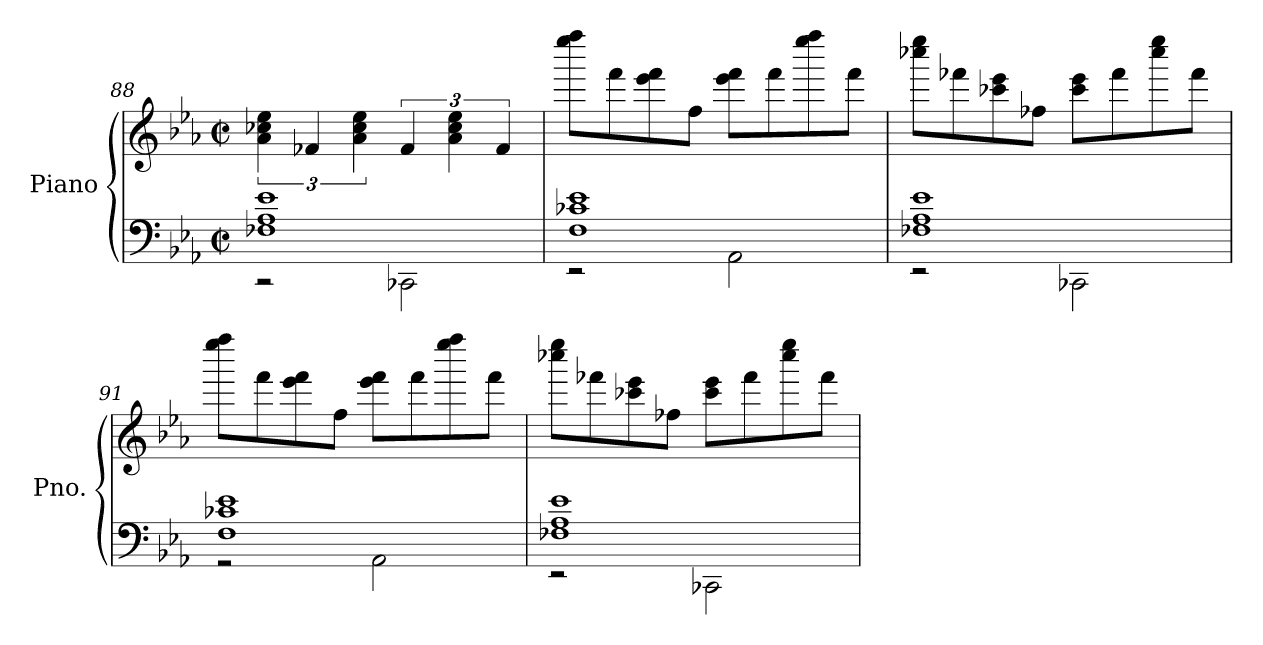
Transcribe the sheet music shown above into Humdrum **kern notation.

**kern	**kern
*part1	*part1
*staff2	*staff1
*I"Piano	*
*I'Pno.	*
*clefF4	*clefG2
*k[b-e-a-]	*k[b-e-a-]
*M2/2	*M2/2
*met(c|)	*met(c|)
=88	=88
*^	*
1F-X 1A- 1e-	2r	6a-\ 6cc-X\ 6ee-\
.	.	6f-X/
.	.	6a-\ 6cc-\ 6ee-\
.	2CC-X\	6f-/
.	.	6a-\ 6cc-\ 6ee-\
.	.	6f-/
=89	=89	=89
1F 1c-X 1e-	2r	8eeee-\ 8ffff\L
.	.	8fff\
.	.	8eee-\ 8fff\
.	.	8ff\J
.	2AA-\	8eee-\ 8fff\L
.	.	8fff\
.	.	8eeee-\ 8ffff\
.	.	8fff\J
=90	=90	=90
1F-X 1A- 1e-	2r	8cccc-X\ 8eeee-\L
.	.	8fff-X\
.	.	8ccc-X\ 8eee-\
.	.	8ff-X\J
.	2CC-X\	8ccc-\ 8eee-\L
.	.	8fff-\
.	.	8cccc-\ 8eeee-\
.	.	8fff-\J
!!LO:LB:g=z
=91	=91	=91
1F 1c-X 1e-	2r	8eeee-\ 8ffff\L
.	.	8fff\
.	.	8eee-\ 8fff\
.	.	8ff\J
.	2AA-\	8eee-\ 8fff\L
.	.	8fff\
.	.	8eeee-\ 8ffff\
.	.	8fff\J
=92	=92	=92
1F-X 1A- 1e-	2r	8cccc-X\ 8eeee-\L
.	.	8fff-X\
.	.	8ccc-X\ 8eee-\
.	.	8ff-X\J
.	2CC-X\	8ccc-\ 8eee-\L
.	.	8fff-\
.	.	8cccc-\ 8eeee-\
.	.	8fff-\J
*v	*v	*
=	=
*-	*-
